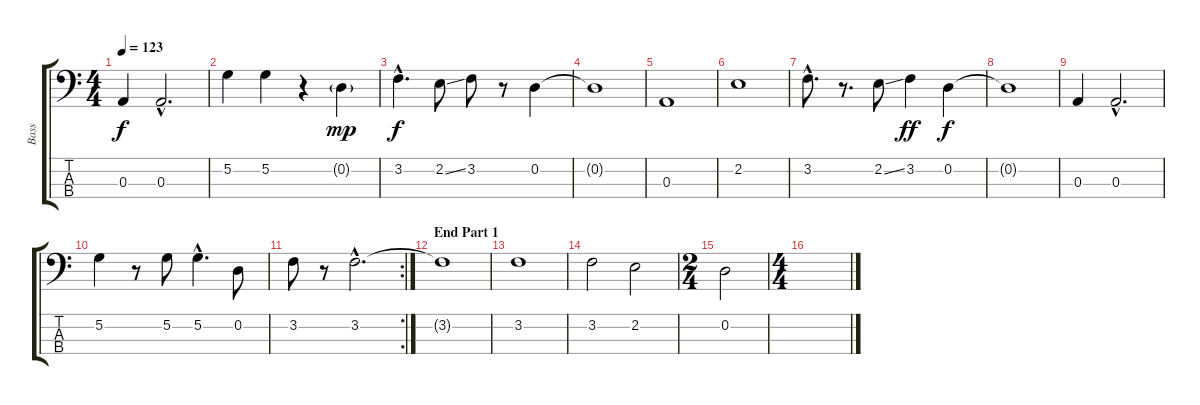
\track ("Bass" "Bass") {instrument acousticbass}
\staff {score tabs}
\tuning (G2 D2 A1 E1) {hide}
\ts (4 4)
\tempo 123
\clef f4
\ks c
0.3.4{dy f} 0.3{hac}.2{d} |
5.2.4 5.2.4 r.4 0.2{g}.4{dy mp} |
3.2{hac}.4{d dy f} 2.2{ss}.8 3.2.8 r.8 0.2.4 |
0.2{t}.1 |
0.3.1 |
2.2.1 |
3.2{hac}.8{d} r.8{d} 2.2{ss}.8 3.2.4{dy ff} 0.2.4{dy f} |
0.2{t}.1 |
0.3.4 0.3{hac}.2{d} |
5.2.4 r.8 5.2.8 5.2{hac}.4{d} 0.2.8 |
\rc 2
3.2.8 r.8 3.2{hac}.2{d} |
\section ("" "End Part 1")
3.2{t}.1 |
3.2.1 |
3.2.2 2.2.2 |
\ts (2 4)
0.2.2 |
\ts (4 4)
